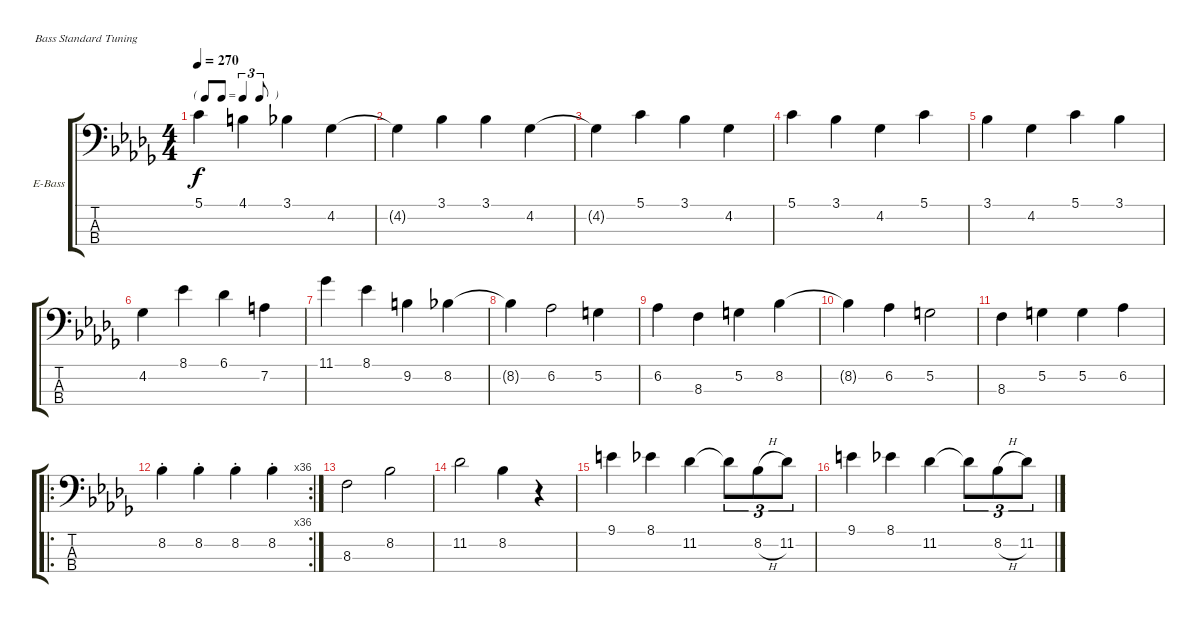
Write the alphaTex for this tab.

\defaultSystemsLayout 4
\bracketExtendMode groupsimilarinstruments
\firstSystemTrackNameOrientation horizontal
\otherSystemsTrackNameOrientation horizontal
\track ("Electric Bass" "E-Bass") {multiBarRest instrument electricbassfinger}
\staff {score tabs}
\tuning (G2 D2 A1 E1)
\ts (4 4)
\tf triplet8th
\tempo 270
\clef f4
\ks bbminor
5.1{t}.4{dy f} 4.1.4 3.1.4 4.2.4 |
4.2{t}.4 3.1.4 3.1.4 4.2.4 |
4.2{t}.4 5.1.4 3.1.4 4.2.4 |
5.1.4 3.1.4 4.2.4 5.1.4 |
3.1.4 4.2.4 5.1.4 3.1.4 |
4.2.4 8.1.4 6.1.4 7.2.4 |
11.1.4 8.1.4 9.2.4 8.2.4 |
8.2{t}.4 6.2.2 5.2.4 |
6.2.4 8.3.4 5.2.4 8.2.4 |
8.2{t}.4 6.2.4 5.2.2 |
8.3.4 5.2.4 5.2.4 6.2.4 |
\ro
\rc 36
8.2{st}.4 8.2{st}.4 8.2{st}.4 8.2{st}.4 |
8.3.2 8.2.2 |
11.2.2 8.2.4 r.4 |
9.1.4 8.1.4 11.2.4 11.2{t}.8{tu (3 2)} 8.2{h}.8{tu (3 2)} 11.2.8{tu (3 2)} |
9.1.4 8.1.4 11.2.4 11.2{t}.8{tu (3 2)} 8.2{h}.8{tu (3 2)} 11.2.8{tu (3 2)}
